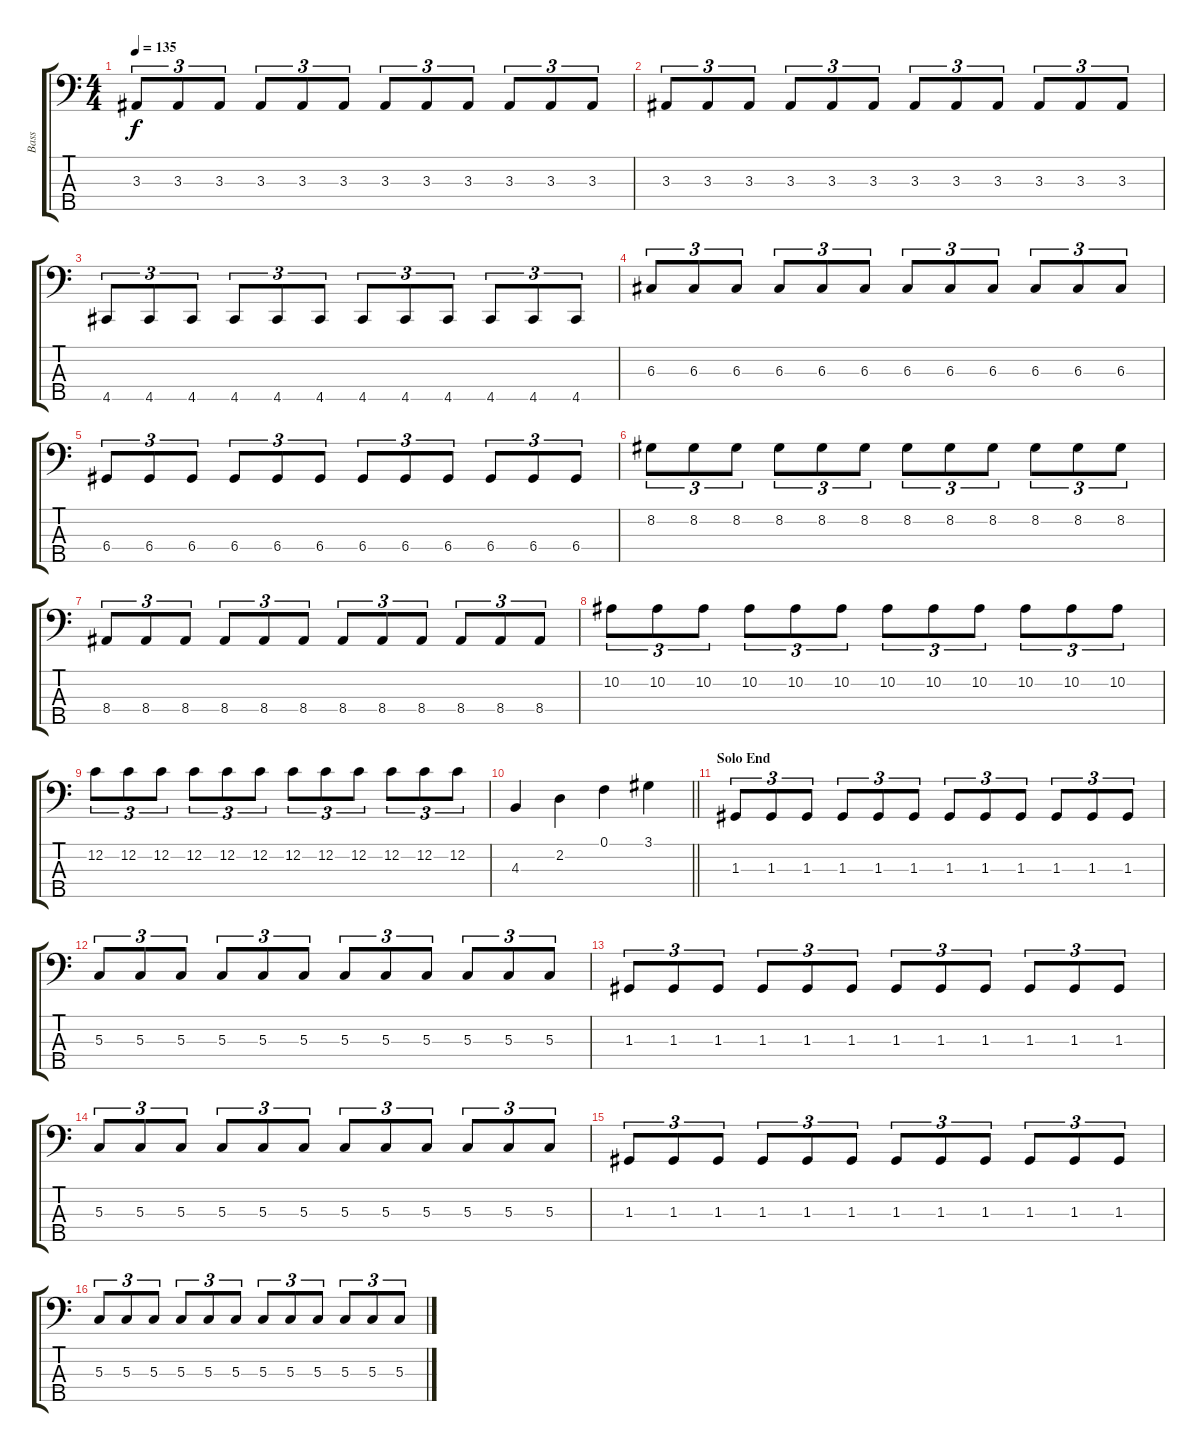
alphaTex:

\track ("Bass" "Bass") {instrument electricbasspick}
\staff {score tabs}
\tuning (F2 C2 G1 D1 A0) {hide}
\ts (4 4)
\tempo 135
\clef f4
\ks c
3.3.8{tu (3 2) dy f} 3.3.8{tu (3 2)} 3.3.8{tu (3 2)} 3.3.8{tu (3 2)} 3.3.8{tu (3 2)} 3.3.8{tu (3 2)} 3.3.8{tu (3 2)} 3.3.8{tu (3 2)} 3.3.8{tu (3 2)} 3.3.8{tu (3 2)} 3.3.8{tu (3 2)} 3.3.8{tu (3 2)} |
3.3.8{tu (3 2)} 3.3.8{tu (3 2)} 3.3.8{tu (3 2)} 3.3.8{tu (3 2)} 3.3.8{tu (3 2)} 3.3.8{tu (3 2)} 3.3.8{tu (3 2)} 3.3.8{tu (3 2)} 3.3.8{tu (3 2)} 3.3.8{tu (3 2)} 3.3.8{tu (3 2)} 3.3.8{tu (3 2)} |
4.5.8{tu (3 2)} 4.5.8{tu (3 2)} 4.5.8{tu (3 2)} 4.5.8{tu (3 2)} 4.5.8{tu (3 2)} 4.5.8{tu (3 2)} 4.5.8{tu (3 2)} 4.5.8{tu (3 2)} 4.5.8{tu (3 2)} 4.5.8{tu (3 2)} 4.5.8{tu (3 2)} 4.5.8{tu (3 2)} |
6.3.8{tu (3 2)} 6.3.8{tu (3 2)} 6.3.8{tu (3 2)} 6.3.8{tu (3 2)} 6.3.8{tu (3 2)} 6.3.8{tu (3 2)} 6.3.8{tu (3 2)} 6.3.8{tu (3 2)} 6.3.8{tu (3 2)} 6.3.8{tu (3 2)} 6.3.8{tu (3 2)} 6.3.8{tu (3 2)} |
6.4.8{tu (3 2)} 6.4.8{tu (3 2)} 6.4.8{tu (3 2)} 6.4.8{tu (3 2)} 6.4.8{tu (3 2)} 6.4.8{tu (3 2)} 6.4.8{tu (3 2)} 6.4.8{tu (3 2)} 6.4.8{tu (3 2)} 6.4.8{tu (3 2)} 6.4.8{tu (3 2)} 6.4.8{tu (3 2)} |
8.2.8{tu (3 2)} 8.2.8{tu (3 2)} 8.2.8{tu (3 2)} 8.2.8{tu (3 2)} 8.2.8{tu (3 2)} 8.2.8{tu (3 2)} 8.2.8{tu (3 2)} 8.2.8{tu (3 2)} 8.2.8{tu (3 2)} 8.2.8{tu (3 2)} 8.2.8{tu (3 2)} 8.2.8{tu (3 2)} |
8.4.8{tu (3 2)} 8.4.8{tu (3 2)} 8.4.8{tu (3 2)} 8.4.8{tu (3 2)} 8.4.8{tu (3 2)} 8.4.8{tu (3 2)} 8.4.8{tu (3 2)} 8.4.8{tu (3 2)} 8.4.8{tu (3 2)} 8.4.8{tu (3 2)} 8.4.8{tu (3 2)} 8.4.8{tu (3 2)} |
10.2.8{tu (3 2)} 10.2.8{tu (3 2)} 10.2.8{tu (3 2)} 10.2.8{tu (3 2)} 10.2.8{tu (3 2)} 10.2.8{tu (3 2)} 10.2.8{tu (3 2)} 10.2.8{tu (3 2)} 10.2.8{tu (3 2)} 10.2.8{tu (3 2)} 10.2.8{tu (3 2)} 10.2.8{tu (3 2)} |
12.2.8{tu (3 2)} 12.2.8{tu (3 2)} 12.2.8{tu (3 2)} 12.2.8{tu (3 2)} 12.2.8{tu (3 2)} 12.2.8{tu (3 2)} 12.2.8{tu (3 2)} 12.2.8{tu (3 2)} 12.2.8{tu (3 2)} 12.2.8{tu (3 2)} 12.2.8{tu (3 2)} 12.2.8{tu (3 2)} |
\barLineRight lightlight
4.3.4 2.2.4 0.1.4 3.1.4 |
\section ("" "Solo End")
1.3.8{tu (3 2)} 1.3.8{tu (3 2)} 1.3.8{tu (3 2)} 1.3.8{tu (3 2)} 1.3.8{tu (3 2)} 1.3.8{tu (3 2)} 1.3.8{tu (3 2)} 1.3.8{tu (3 2)} 1.3.8{tu (3 2)} 1.3.8{tu (3 2)} 1.3.8{tu (3 2)} 1.3.8{tu (3 2)} |
5.3.8{tu (3 2)} 5.3.8{tu (3 2)} 5.3.8{tu (3 2)} 5.3.8{tu (3 2)} 5.3.8{tu (3 2)} 5.3.8{tu (3 2)} 5.3.8{tu (3 2)} 5.3.8{tu (3 2)} 5.3.8{tu (3 2)} 5.3.8{tu (3 2)} 5.3.8{tu (3 2)} 5.3.8{tu (3 2)} |
1.3.8{tu (3 2)} 1.3.8{tu (3 2)} 1.3.8{tu (3 2)} 1.3.8{tu (3 2)} 1.3.8{tu (3 2)} 1.3.8{tu (3 2)} 1.3.8{tu (3 2)} 1.3.8{tu (3 2)} 1.3.8{tu (3 2)} 1.3.8{tu (3 2)} 1.3.8{tu (3 2)} 1.3.8{tu (3 2)} |
5.3.8{tu (3 2)} 5.3.8{tu (3 2)} 5.3.8{tu (3 2)} 5.3.8{tu (3 2)} 5.3.8{tu (3 2)} 5.3.8{tu (3 2)} 5.3.8{tu (3 2)} 5.3.8{tu (3 2)} 5.3.8{tu (3 2)} 5.3.8{tu (3 2)} 5.3.8{tu (3 2)} 5.3.8{tu (3 2)} |
1.3.8{tu (3 2)} 1.3.8{tu (3 2)} 1.3.8{tu (3 2)} 1.3.8{tu (3 2)} 1.3.8{tu (3 2)} 1.3.8{tu (3 2)} 1.3.8{tu (3 2)} 1.3.8{tu (3 2)} 1.3.8{tu (3 2)} 1.3.8{tu (3 2)} 1.3.8{tu (3 2)} 1.3.8{tu (3 2)} |
5.3.8{tu (3 2)} 5.3.8{tu (3 2)} 5.3.8{tu (3 2)} 5.3.8{tu (3 2)} 5.3.8{tu (3 2)} 5.3.8{tu (3 2)} 5.3.8{tu (3 2)} 5.3.8{tu (3 2)} 5.3.8{tu (3 2)} 5.3.8{tu (3 2)} 5.3.8{tu (3 2)} 5.3.8{tu (3 2)}
